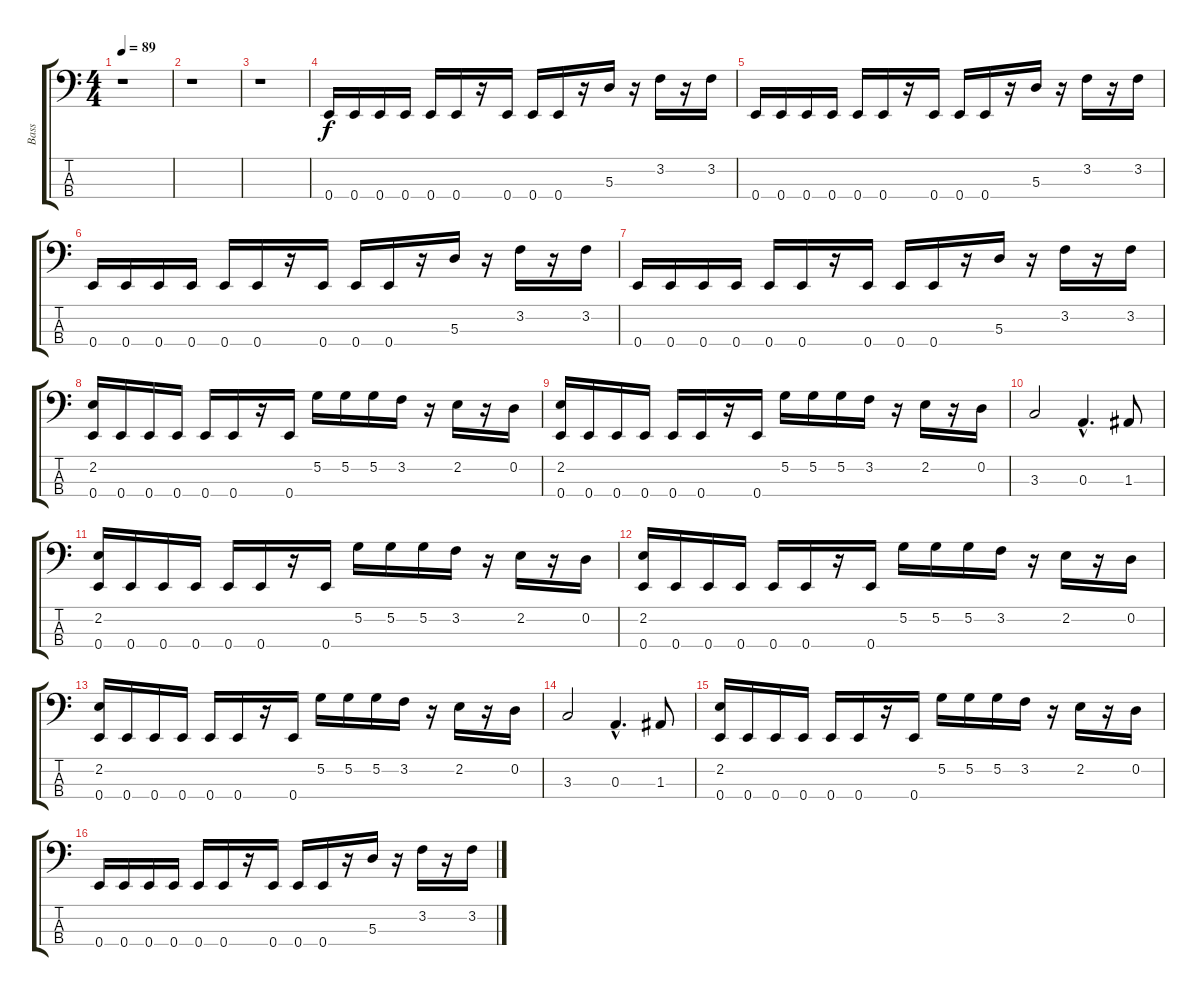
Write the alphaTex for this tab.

\track ("Bass" "Bass") {instrument electricbasspick}
\staff {score tabs}
\tuning (G2 D2 A1 E1) {hide}
\ts (4 4)
\tempo 89
\clef f4
\ks c
r.1{dy f} |
r.1 |
r.1 |
0.4.16 0.4.16 0.4.16 0.4.16 0.4.16 0.4.16 r.16 0.4.16 0.4.16 0.4.16 r.16 5.3.16 r.16 3.2.16 r.16 3.2.16 |
0.4.16 0.4.16 0.4.16 0.4.16 0.4.16 0.4.16 r.16 0.4.16 0.4.16 0.4.16 r.16 5.3.16 r.16 3.2.16 r.16 3.2.16 |
0.4.16 0.4.16 0.4.16 0.4.16 0.4.16 0.4.16 r.16 0.4.16 0.4.16 0.4.16 r.16 5.3.16 r.16 3.2.16 r.16 3.2.16 |
0.4.16 0.4.16 0.4.16 0.4.16 0.4.16 0.4.16 r.16 0.4.16 0.4.16 0.4.16 r.16 5.3.16 r.16 3.2.16 r.16 3.2.16 |
(2.2 0.4).16 0.4.16 0.4.16 0.4.16 0.4.16 0.4.16 r.16 0.4.16 5.2.16 5.2.16 5.2.16 3.2.16 r.16 2.2.16 r.16 0.2.16 |
(2.2 0.4).16 0.4.16 0.4.16 0.4.16 0.4.16 0.4.16 r.16 0.4.16 5.2.16 5.2.16 5.2.16 3.2.16 r.16 2.2.16 r.16 0.2.16 |
3.3.2 0.3{hac}.4{d} 1.3.8 |
(2.2 0.4).16 0.4.16 0.4.16 0.4.16 0.4.16 0.4.16 r.16 0.4.16 5.2.16 5.2.16 5.2.16 3.2.16 r.16 2.2.16 r.16 0.2.16 |
(2.2 0.4).16 0.4.16 0.4.16 0.4.16 0.4.16 0.4.16 r.16 0.4.16 5.2.16 5.2.16 5.2.16 3.2.16 r.16 2.2.16 r.16 0.2.16 |
(2.2 0.4).16 0.4.16 0.4.16 0.4.16 0.4.16 0.4.16 r.16 0.4.16 5.2.16 5.2.16 5.2.16 3.2.16 r.16 2.2.16 r.16 0.2.16 |
3.3.2 0.3{hac}.4{d} 1.3.8 |
(2.2 0.4).16 0.4.16 0.4.16 0.4.16 0.4.16 0.4.16 r.16 0.4.16 5.2.16 5.2.16 5.2.16 3.2.16 r.16 2.2.16 r.16 0.2.16 |
0.4.16 0.4.16 0.4.16 0.4.16 0.4.16 0.4.16 r.16 0.4.16 0.4.16 0.4.16 r.16 5.3.16 r.16 3.2.16 r.16 3.2.16
